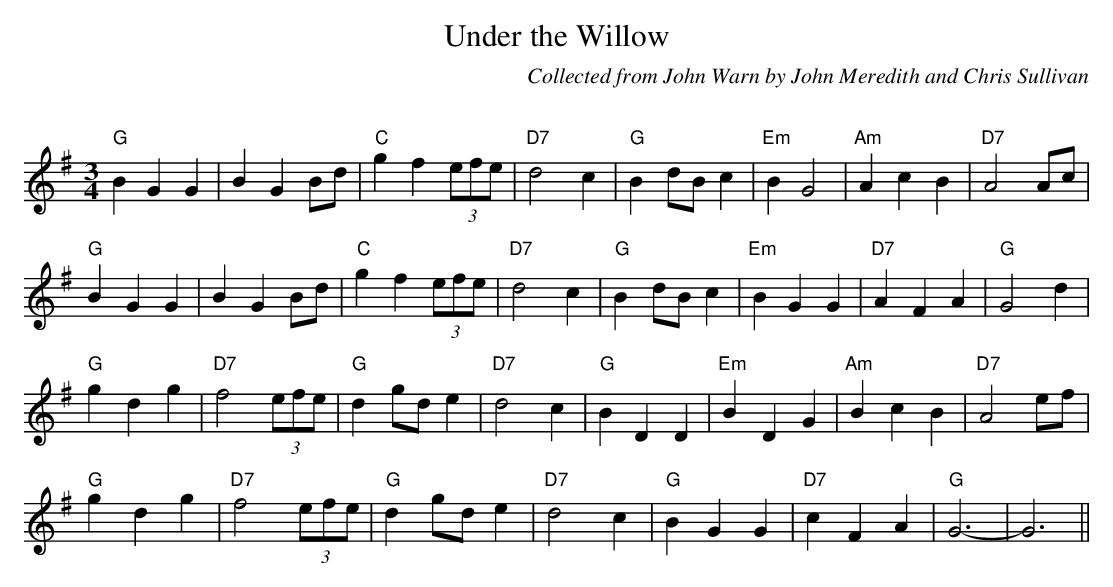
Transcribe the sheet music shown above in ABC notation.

X:1
T:Under the Willow
Q:150
M:3/4
L:1/8
C:Collected from John Warn by John Meredith and Chris Sullivan
K:G
"G"B2 G2 G2|B2 G2 Bd|"C"g2 f2 (3efe|"D7"d4 c2|"G"B2 dB c2|"Em"B2 G4|"Am"A2 c2 B2|"D7"A4 Ac|
"G"B2 G2 G2|B2 G2 Bd|"C"g2 f2 (3efe|"D7"d4 c2|"G"B2 dB c2|"Em"B2 G2G2|"D7"A2 F2 A2|"G"G4 d2|
"G"g2 d2 g2|"D7"f4 (3efe|"G"d2 gd e2|"D7"d4 c2|"G"B2 D2 D2|"Em"B2 D2 G2|"Am"B2 c2 B2|"D7"A4 ef|
"G"g2 d2 g2|"D7"f4 (3efe|"G"d2 gd e2|"D7"d4 c2|"G"B2 G2 G2|"D7"c2 F2 A2|"G"G6-|G6||
